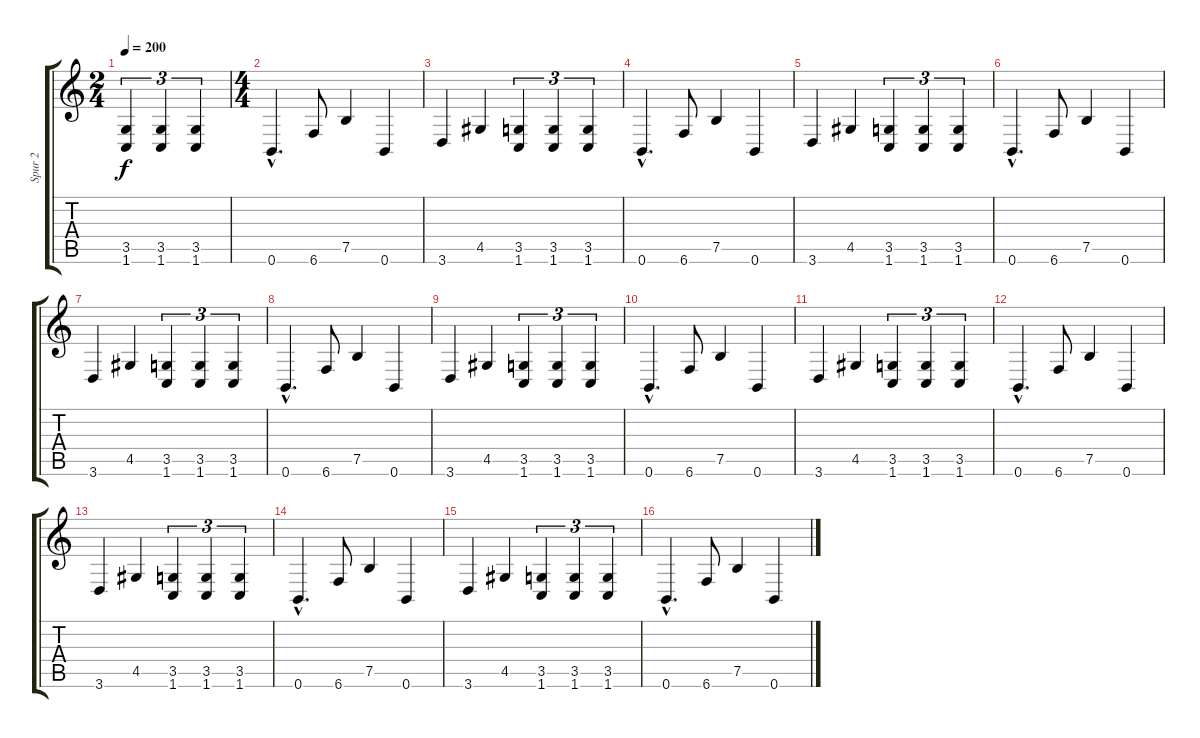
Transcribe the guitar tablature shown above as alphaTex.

\track ("Spur 2" "Spur 2") {instrument overdrivenguitar}
\staff {score tabs}
\tuning (B3 Gb3 D3 A2 E2 B1) {hide}
\ts (2 4)
\tempo 200
\clef g2
\ks c
(3.5 1.6).4{tu (3 2) dy f instrument overdrivenguitar} (3.5 1.6).4{tu (3 2)} (3.5 1.6).4{tu (3 2)} |
\ts (4 4)
0.6{hac}.4{d} 6.6.8 7.5.4 0.6.4 |
3.6.4 4.5.4 (3.5 1.6).4{tu (3 2)} (3.5 1.6).4{tu (3 2)} (3.5 1.6).4{tu (3 2)} |
0.6{hac}.4{d} 6.6.8 7.5.4 0.6.4 |
3.6.4 4.5.4 (3.5 1.6).4{tu (3 2)} (3.5 1.6).4{tu (3 2)} (3.5 1.6).4{tu (3 2)} |
0.6{hac}.4{d} 6.6.8 7.5.4 0.6.4 |
3.6.4 4.5.4 (3.5 1.6).4{tu (3 2)} (3.5 1.6).4{tu (3 2)} (3.5 1.6).4{tu (3 2)} |
0.6{hac}.4{d} 6.6.8 7.5.4 0.6.4 |
3.6.4 4.5.4 (3.5 1.6).4{tu (3 2)} (3.5 1.6).4{tu (3 2)} (3.5 1.6).4{tu (3 2)} |
0.6{hac}.4{d} 6.6.8 7.5.4 0.6.4 |
3.6.4 4.5.4 (3.5 1.6).4{tu (3 2)} (3.5 1.6).4{tu (3 2)} (3.5 1.6).4{tu (3 2)} |
0.6{hac}.4{d} 6.6.8 7.5.4 0.6.4 |
3.6.4 4.5.4 (3.5 1.6).4{tu (3 2)} (3.5 1.6).4{tu (3 2)} (3.5 1.6).4{tu (3 2)} |
0.6{hac}.4{d} 6.6.8 7.5.4 0.6.4 |
3.6.4 4.5.4 (3.5 1.6).4{tu (3 2)} (3.5 1.6).4{tu (3 2)} (3.5 1.6).4{tu (3 2)} |
0.6{hac}.4{d} 6.6.8 7.5.4 0.6.4
